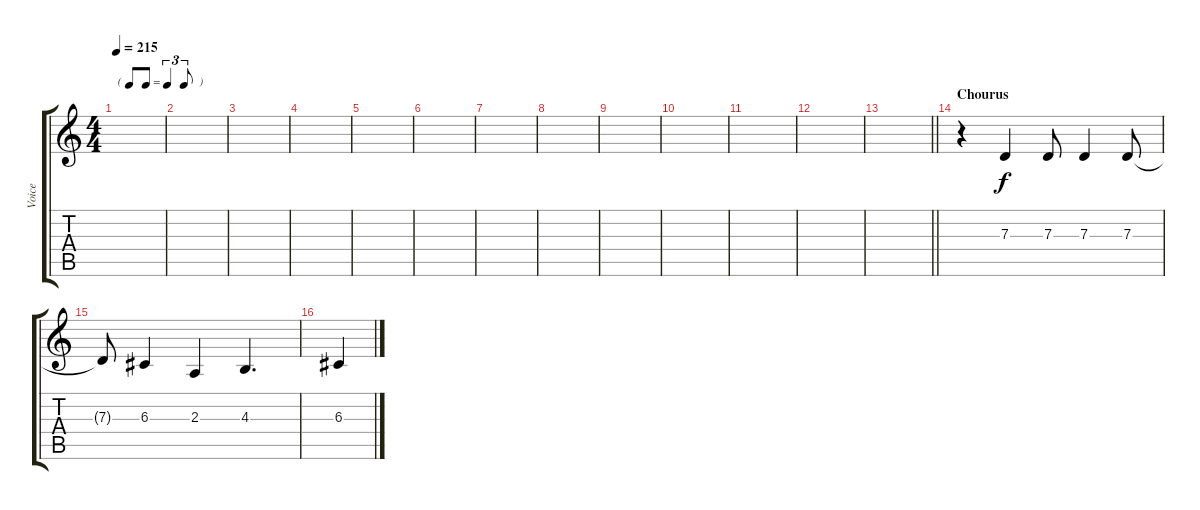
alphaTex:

\track ("Voice" "Voice") {instrument lead6voice}
\staff {score tabs}
\tuning (E4 B3 G3 D3 A2 E2) {hide}
\ts (4 4)
\tf triplet8th
\tempo 215
\clef g2
\ks c
|
|
|
|
|
|
|
|
|
|
|
|
\barLineRight lightlight
|
\section ("" "Chourus")
r.4 7.3.4 7.3.8 7.3.4 7.3.8 |
7.3{t}.8 6.3.4 2.3.4 4.3.4{d} |
6.3.4
